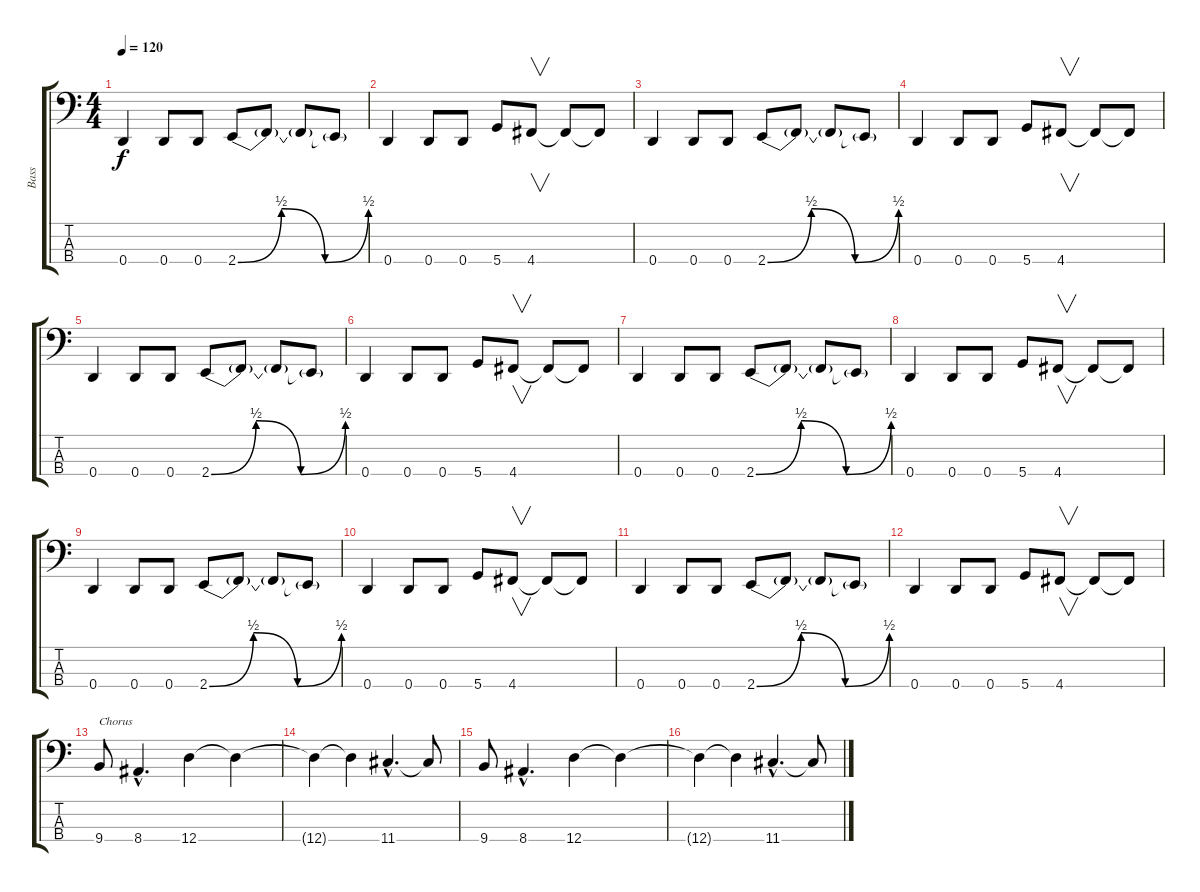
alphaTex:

\track ("Bass" "Bass") {instrument electricbasspick}
\staff {score tabs}
\tuning (G2 D2 A1 D1) {hide}
\ts (4 4)
\tempo 120
\clef f4
\ks c
0.4.4{dy f} 0.4.8 0.4.8 2.4{be (custom 0 0 20 2 40 0 60 2)}.8 2.4{t}.8 2.4{t}.8 2.4{t}.8 |
0.4.4 0.4.8 0.4.8 5.4.8 4.4.8{v} 4.4{t}.8 4.4{t}.8 |
0.4.4 0.4.8 0.4.8 2.4{be (custom 0 0 20 2 40 0 60 2)}.8 2.4{t}.8 2.4{t}.8 2.4{t}.8 |
0.4.4 0.4.8 0.4.8 5.4.8 4.4.8{v} 4.4{t}.8 4.4{t}.8 |
0.4.4 0.4.8 0.4.8 2.4{be (custom 0 0 20 2 40 0 60 2)}.8 2.4{t}.8 2.4{t}.8 2.4{t}.8 |
0.4.4 0.4.8 0.4.8 5.4.8 4.4.8{v} 4.4{t}.8 4.4{t}.8 |
0.4.4 0.4.8 0.4.8 2.4{be (custom 0 0 20 2 40 0 60 2)}.8 2.4{t}.8 2.4{t}.8 2.4{t}.8 |
0.4.4 0.4.8 0.4.8 5.4.8 4.4.8{v} 4.4{t}.8 4.4{t}.8 |
0.4.4 0.4.8 0.4.8 2.4{be (custom 0 0 20 2 40 0 60 2)}.8 2.4{t}.8 2.4{t}.8 2.4{t}.8 |
0.4.4 0.4.8 0.4.8 5.4.8 4.4.8{v} 4.4{t}.8 4.4{t}.8 |
0.4.4 0.4.8 0.4.8 2.4{be (custom 0 0 20 2 40 0 60 2)}.8 2.4{t}.8 2.4{t}.8 2.4{t}.8 |
0.4.4 0.4.8 0.4.8 5.4.8 4.4.8{v} 4.4{t}.8 4.4{t}.8 |
9.4.8{txt "Chorus"} 8.4{hac}.4{d} 12.4.4 12.4{t}.4 |
12.4{t}.4 12.4{t}.4 11.4{hac}.4{d} 11.4{t}.8 |
9.4.8 8.4{hac}.4{d} 12.4.4 12.4{t}.4 |
12.4{t}.4 12.4{t}.4 11.4{hac}.4{d} 11.4{t}.8
